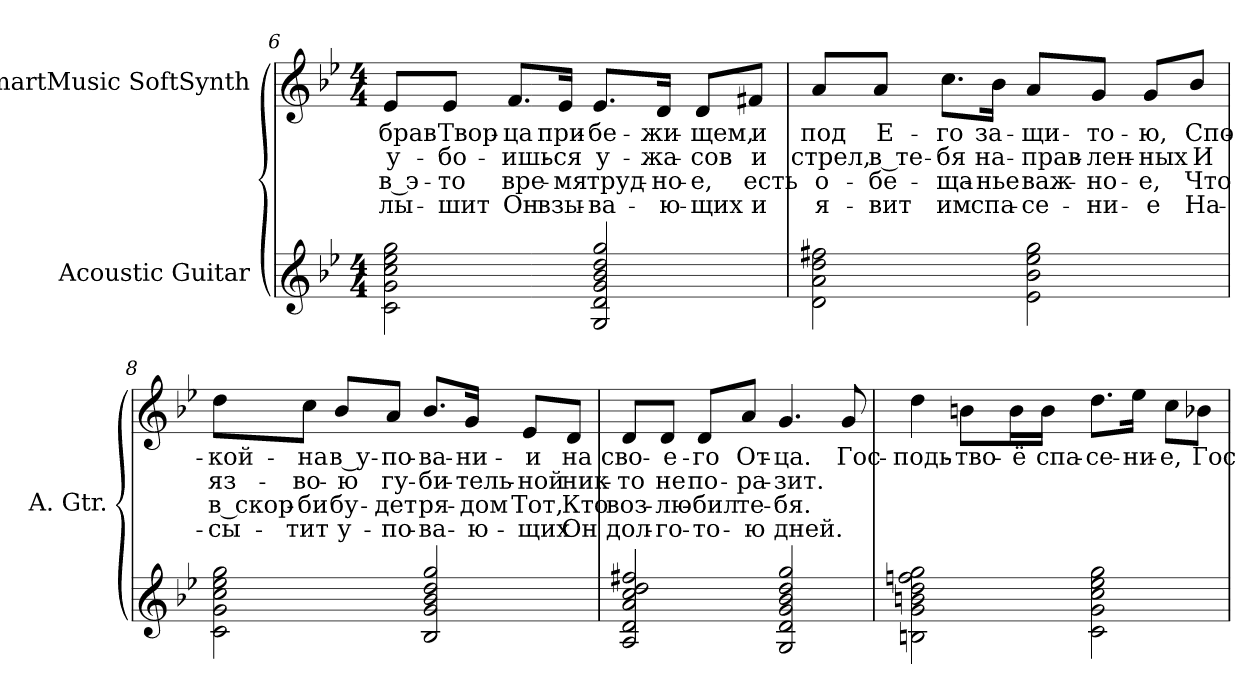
**kern	**kern	**text	**text	**text	**text
*part2	*part1	*part1	*part1	*part1	*part1
*staff2	*staff1	*staff1	*staff1	*staff1	*staff1
*I"Acoustic Guitar	*I"SmartMusic SoftSynth	*	*	*	*
*I'A. Gtr.	*	*	*	*	*
!!LO:LB:g=z
*clefG2	*clefG2	*	*	*	*
*ITrd7c12	*	*	*	*	*
*k[b-e-]	*k[b-e-]	*	*	*	*
*g:	*g:	*	*	*	*
*M4/4	*M4/4	*	*	*	*
=6	=6	=6	=6	=6	=6
!	!	!LO:LY:b:color=#000000	!LO:LY:b:color=#000000	!LO:LY:b:color=#000000	!LO:LY:b:color=#000000
2Ci\ 2Gi 2ci 2e-i 2gi	8e-i/L	-брав	у-	в э-	-лы-
!	!	!LO:LY:b:color=#000000	!LO:LY:b:color=#000000	!LO:LY:b:color=#000000	!LO:LY:b:color=#000000
.	8e-i/J	Твор-	-бо-	-то	-шит
!	!	!LO:LY:b:color=#000000	!LO:LY:b:color=#000000	!LO:LY:b:color=#000000	!LO:LY:b:color=#000000
.	8.fi/L	-ца	-ишь-	вре-	Он
!	!	!LO:LY:b:color=#000000	!LO:LY:b:color=#000000	!LO:LY:b:color=#000000	!LO:LY:b:color=#000000
.	16e-i/Jk	при-	-ся	-мя	взы-
!	!	!LO:LY:b:color=#000000	!LO:LY:b:color=#000000	!LO:LY:b:color=#000000	!LO:LY:b:color=#000000
2GGi/ 2Di 2Gi 2B-i 2di 2gi	8.e-i/L	-бе-	у-	труд-	-ва-
!	!	!LO:LY:b:color=#000000	!LO:LY:b:color=#000000	!LO:LY:b:color=#000000	!LO:LY:b:color=#000000
.	16di/Jk	-жи-	-жа-	-но-	-ю-
!	!	!LO:LY:b:color=#000000	!LO:LY:b:color=#000000	!LO:LY:b:color=#000000	!LO:LY:b:color=#000000
.	8di/L	-щем,	-сов	-е,	-щих
!	!	!LO:LY:b:color=#000000	!LO:LY:b:color=#000000	!LO:LY:b:color=#000000	!LO:LY:b:color=#000000
.	8f#Xi/J	и	и	есть	и
=7	=7	=7	=7	=7	=7
!	!	!LO:LY:b:color=#000000	!LO:LY:b:color=#000000	!LO:LY:b:color=#000000	!LO:LY:b:color=#000000
2Di\ 2Ai 2di 2f#Xi	8ai/L	под	стрел,	о-	я-
!	!	!LO:LY:b:color=#000000	!LO:LY:b:color=#000000	!LO:LY:b:color=#000000	!LO:LY:b:color=#000000
.	8ai/J	Е-	в те-	-бе-	-вит
!	!	!LO:LY:b:color=#000000	!LO:LY:b:color=#000000	!LO:LY:b:color=#000000	!LO:LY:b:color=#000000
.	8.cci\L	-го	-бя	-ща-	им
!	!	!LO:LY:b:color=#000000	!LO:LY:b:color=#000000	!LO:LY:b:color=#000000	!LO:LY:b:color=#000000
.	16b-i\Jk	за-	на-	-нье	спа-
!	!	!LO:LY:b:color=#000000	!LO:LY:b:color=#000000	!LO:LY:b:color=#000000	!LO:LY:b:color=#000000
2E-i\ 2B-i 2e-i 2gi	8ai/L	-щи-	-прав-	важ-	-се-
!	!	!LO:LY:b:color=#000000	!LO:LY:b:color=#000000	!LO:LY:b:color=#000000	!LO:LY:b:color=#000000
.	8gi/J	-то-	-лен-	-но-	-ни-
!	!	!LO:LY:b:color=#000000	!LO:LY:b:color=#000000	!LO:LY:b:color=#000000	!LO:LY:b:color=#000000
.	8gi/L	-ю,	-ных	-е,	-е
!	!	!LO:LY:b:color=#000000	!LO:LY:b:color=#000000	!LO:LY:b:color=#000000	!LO:LY:b:color=#000000
.	8b-i/J	Спо-	И	Что	На-
!!LO:PB:g=z
=8	=8	=8	=8	=8	=8
!	!	!LO:LY:b:color=#000000	!LO:LY:b:color=#000000	!LO:LY:b:color=#000000	!LO:LY:b:color=#000000
2Ci\ 2Gi 2ci 2e-i 2gi	8ddi\L	-кой-	яз-	в скор-	-сы-
!	!	!LO:LY:b:color=#000000	!LO:LY:b:color=#000000	!LO:LY:b:color=#000000	!LO:LY:b:color=#000000
.	8cci\J	-на	-во-	-би	-тит
!	!	!LO:LY:b:color=#000000	!LO:LY:b:color=#000000	!LO:LY:b:color=#000000	!LO:LY:b:color=#000000
.	8b-i/L	в у-	-ю	бу-	у-
!	!	!LO:LY:b:color=#000000	!LO:LY:b:color=#000000	!LO:LY:b:color=#000000	!LO:LY:b:color=#000000
.	8ai/J	-по-	гу-	-дет	-по-
!	!	!LO:LY:b:color=#000000	!LO:LY:b:color=#000000	!LO:LY:b:color=#000000	!LO:LY:b:color=#000000
2BB-i/ 2Gi 2B-i 2di 2gi	8.b-i/L	-ва-	-би-	ря-	-ва-
!	!	!LO:LY:b:color=#000000	!LO:LY:b:color=#000000	!LO:LY:b:color=#000000	!LO:LY:b:color=#000000
.	16gi/Jk	-ни-	-тель-	-дом	-ю-
!	!	!LO:LY:b:color=#000000	!LO:LY:b:color=#000000	!LO:LY:b:color=#000000	!LO:LY:b:color=#000000
.	8e-i/L	-и	-ной	Тот,	-щих
!	!	!LO:LY:b:color=#000000	!LO:LY:b:color=#000000	!LO:LY:b:color=#000000	!LO:LY:b:color=#000000
.	8di/J	на	ник-	Кто	Он
=9	=9	=9	=9	=9	=9
!	!	!LO:LY:b:color=#000000	!LO:LY:b:color=#000000	!LO:LY:b:color=#000000	!LO:LY:b:color=#000000
2AAi/ 2Di 2Ai 2ci 2di 2f#Xi	8di/L	сво-	-то	воз-	дол-
!	!	!LO:LY:b:color=#000000	!LO:LY:b:color=#000000	!LO:LY:b:color=#000000	!LO:LY:b:color=#000000
.	8di/J	-е-	не	-лю-	-го-
!	!	!LO:LY:b:color=#000000	!LO:LY:b:color=#000000	!LO:LY:b:color=#000000	!LO:LY:b:color=#000000
.	8di/L	-го	по-	-бил	-то-
!	!	!LO:LY:b:color=#000000	!LO:LY:b:color=#000000	!LO:LY:b:color=#000000	!LO:LY:b:color=#000000
.	8ai/J	От-	-ра-	те-	-ю
!	!	!LO:LY:b:color=#000000	!LO:LY:b:color=#000000	!LO:LY:b:color=#000000	!LO:LY:b:color=#000000
2GGi/ 2Di 2Gi 2B-i 2di 2gi	4.gi/	-ца.	-зит.	-бя.	дней.
!	!	!LO:LY:b:color=#000000	!	!	!
.	8gi/	Гос-	.	.	.
=10	=10	=10	=10	=10	=10
!	!	!LO:LY:b:color=#000000	!	!	!
2BBni\ 2Gi 2Bni 2di 2fni 2gi	4ddi\	-подь-	.	.	.
!	!	!LO:LY:b:color=#000000	!	!	!
.	8bni\L	-тво-	.	.	.
!	!	!LO:LY:b:color=#000000	!	!	!
.	16bi\L	-ё	.	.	.
!	!	!LO:LY:b:color=#000000	!	!	!
.	16bi\JJ	спа-	.	.	.
!	!	!LO:LY:b:color=#000000	!	!	!
2Ci\ 2Gi 2ci 2e-i 2gi	8.ddi\L	-се-	.	.	.
!	!	!LO:LY:b:color=#000000	!	!	!
.	16ee-i\Jk	-ни-	.	.	.
!	!	!LO:LY:b:color=#000000	!	!	!
.	8cci\L	-е,	.	.	.
!	!	!LO:LY:b:color=#000000	!	!	!
.	8b-Xi\J	Гос-	.	.	.
=	=	=	=	=	=
*-	*-	*-	*-	*-	*-
